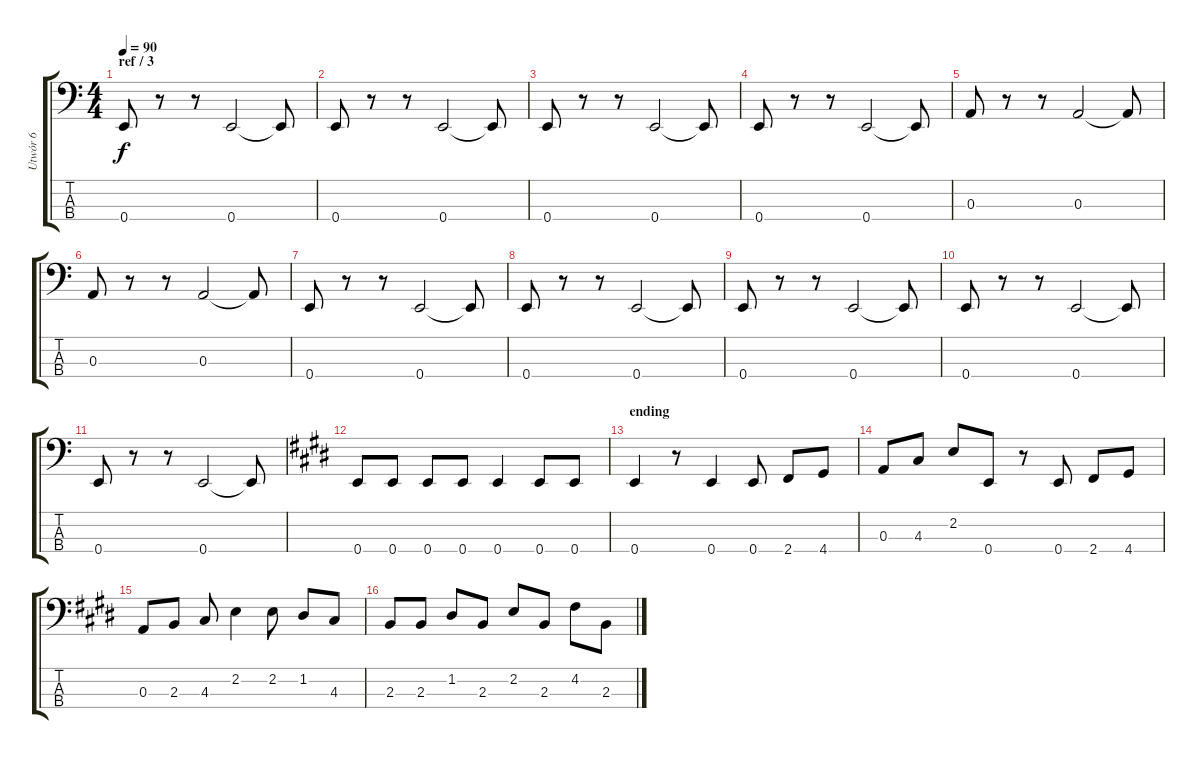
\track ("Utwór 6" "Utwór 6") {instrument electricbasspick}
\staff {score tabs}
\tuning (G2 D2 A1 E1) {hide}
\ts (4 4)
\section ("" "ref / 3")
\tempo 90
\clef f4
\ks c
0.4.8{dy f} r.8 r.8 0.4.2 0.4{t}.8 |
0.4.8 r.8 r.8 0.4.2 0.4{t}.8 |
0.4.8 r.8 r.8 0.4.2 0.4{t}.8 |
0.4.8 r.8 r.8 0.4.2 0.4{t}.8 |
0.3.8 r.8 r.8 0.3.2 0.3{t}.8 |
0.3.8 r.8 r.8 0.3.2 0.3{t}.8 |
0.4.8 r.8 r.8 0.4.2 0.4{t}.8 |
0.4.8 r.8 r.8 0.4.2 0.4{t}.8 |
0.4.8 r.8 r.8 0.4.2 0.4{t}.8 |
0.4.8 r.8 r.8 0.4.2 0.4{t}.8 |
0.4.8 r.8 r.8 0.4.2 0.4{t}.8 |
\ks e
0.4.8 0.4.8 0.4.8 0.4.8 0.4.4 0.4.8 0.4.8 |
\section ("" "ending")
0.4.4 r.8 0.4.4 0.4.8 2.4.8 4.4.8 |
0.3.8 4.3.8 2.2.8 0.4.8 r.8 0.4.8 2.4.8 4.4.8 |
0.3.8 2.3.8 4.3.8 2.2.4 2.2.8 1.2.8 4.3.8 |
2.3.8 2.3.8 1.2.8 2.3.8 2.2.8 2.3.8 4.2.8 2.3.8
